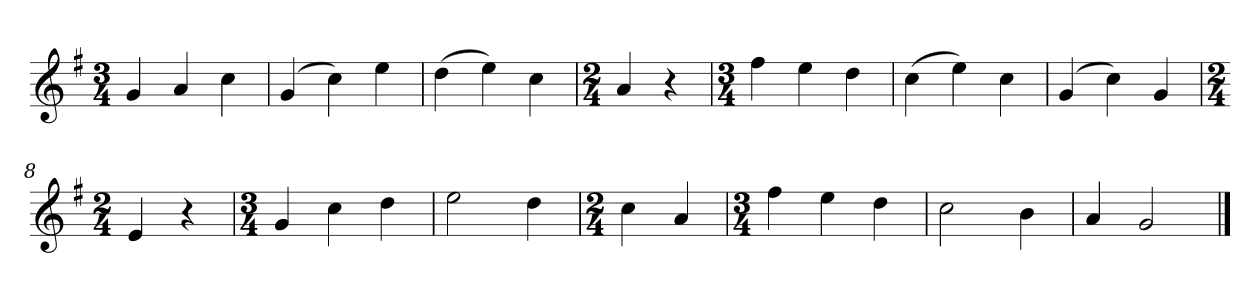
**kern
*part1
*staff1
*k[f#]
*M3/4
*MM120
=1
4g
4a
4cc
=2
(4g
4cc)
4ee
=3
(4dd
4ee)
4cc
=4
*M2/4
4a
4r
=5
*M3/4
4ff#
4ee
4dd
=6
(4cc
4ee)
4cc
=7
(4g
4cc)
4g
=8
*M2/4
4e
4r
=9
*M3/4
4g
4cc
4dd
=10
2ee
4dd
=11
*M2/4
4cc
4a
=12
*M3/4
4ff#
4ee
4dd
=13
2cc
4b
=14
4a
2g
==
*-
